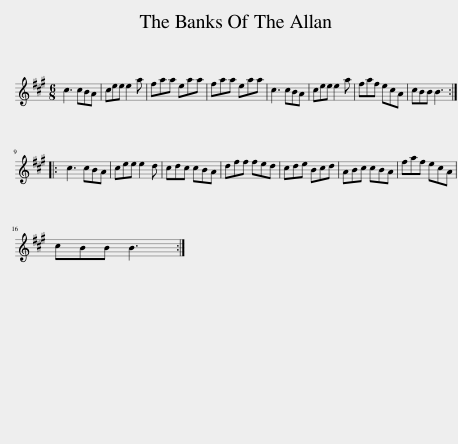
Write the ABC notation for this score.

X:1
L:1/8
M:6/8
I:linebreak $
K:A
V:1 treble
V:1
 c3 cBA | cee e2 a | faa eaa | faa eaa | c3 cBA | %5
 cee e2 a | faf ecA | cBB B3 ::$ c3 cBA | cee e2 d | %10
 cdc cBA | dff fed | cde Bcd | ABc cBA | faf ecA |$ %15
 cBB B3 :| %16
